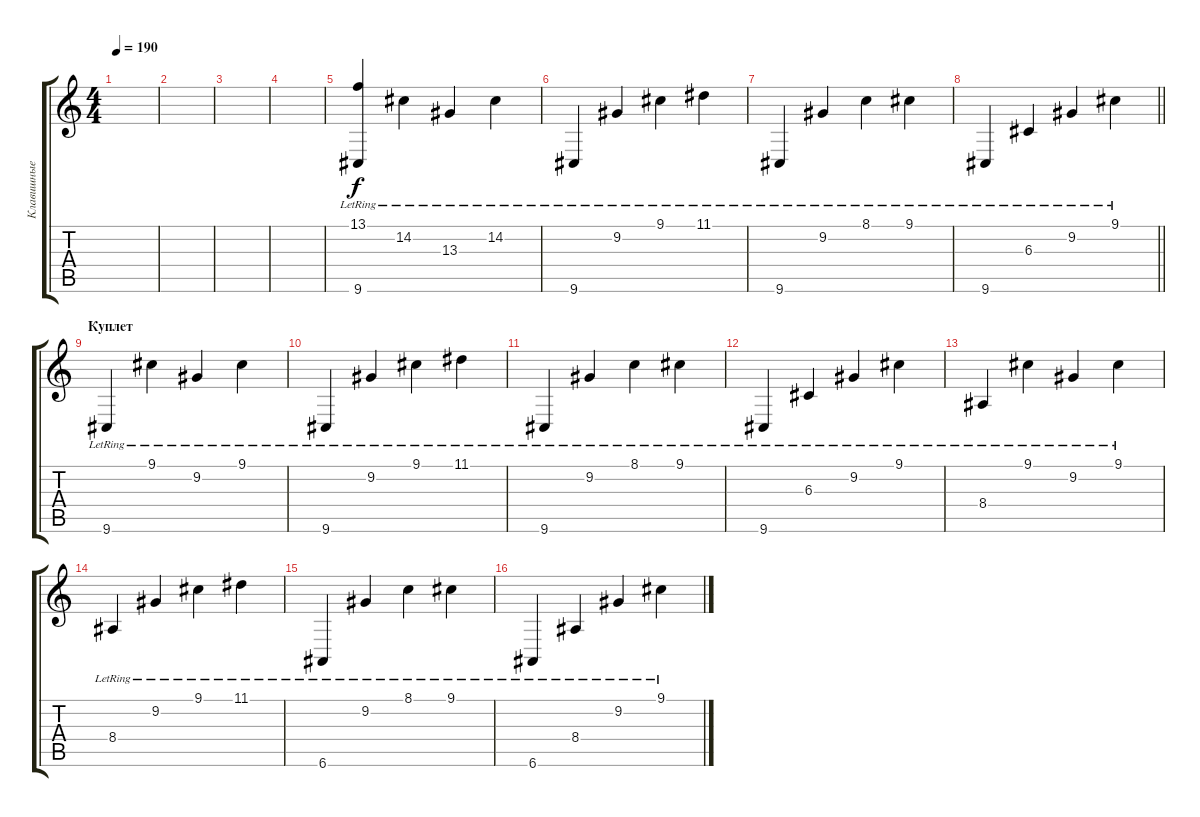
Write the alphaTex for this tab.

\track ("Клавишные" "Клавишные") {instrument brightacousticpiano}
\staff {score tabs}
\tuning (E4 B3 G3 D3 A2 E2) {hide}
\ts (4 4)
\tempo 190
\clef g2
\ks c
|
|
|
|
(13.1{lr} 9.6{lr}).4 14.2{lr}.4 13.3{lr}.4 14.2{lr}.4 |
9.6{lr}.4 9.2{lr}.4 9.1{lr}.4 11.1{lr}.4 |
9.6{lr}.4 9.2{lr}.4 8.1{lr}.4 9.1{lr}.4 |
\barLineRight lightlight
9.6{lr}.4 6.3{lr}.4 9.2{lr}.4 9.1{lr}.4 |
\section ("" "Куплет")
9.6{lr}.4 9.1{lr}.4 9.2{lr}.4 9.1{lr}.4 |
9.6{lr}.4 9.2{lr}.4 9.1{lr}.4 11.1{lr}.4 |
9.6{lr}.4 9.2{lr}.4 8.1{lr}.4 9.1{lr}.4 |
9.6{lr}.4 6.3{lr}.4 9.2{lr}.4 9.1{lr}.4 |
8.4{lr}.4 9.1{lr}.4 9.2{lr}.4 9.1{lr}.4 |
8.4{lr}.4 9.2{lr}.4 9.1{lr}.4 11.1{lr}.4 |
6.6{lr}.4 9.2{lr}.4 8.1{lr}.4 9.1{lr}.4 |
6.6{lr}.4 8.4{lr}.4 9.2{lr}.4 9.1{lr}.4
